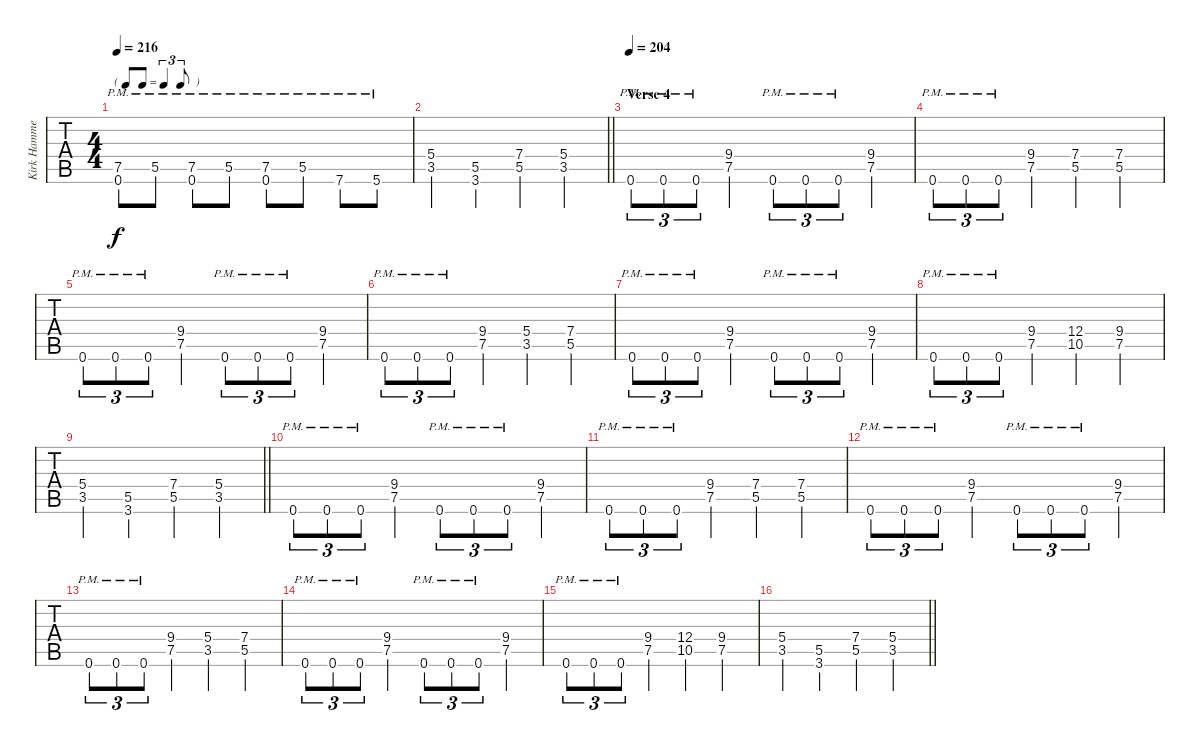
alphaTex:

\track ("Kirk Hammett" "Kirk Hamme") {instrument distortionguitar}
\staff {tabs}
\tuning (E4 B3 G3 D3 A2 E2) {hide}
\ts (4 4)
\tf triplet8th
\tempo 216
\clef g2
\ks c
(7.5{pm} 0.6{pm}).8{dy f} 5.5{pm}.8 (7.5{pm} 0.6{pm}).8 5.5{pm}.8 (7.5{pm} 0.6{pm}).8 5.5{pm}.8 7.6{pm}.8 5.6{pm}.8 |
\barLineRight lightlight
(5.4 3.5).4 (5.5 3.6).4 (7.4 5.5).4 (5.4 3.5).4 |
\section ("" "Verse 4")
\tempo 204
0.6{pm}.8{tu (3 2)} 0.6{pm}.8{tu (3 2)} 0.6{pm}.8{tu (3 2)} (9.4 7.5).4 0.6{pm}.8{tu (3 2)} 0.6{pm}.8{tu (3 2)} 0.6{pm}.8{tu (3 2)} (9.4 7.5).4 |
0.6{pm}.8{tu (3 2)} 0.6{pm}.8{tu (3 2)} 0.6{pm}.8{tu (3 2)} (9.4 7.5).4 (7.4 5.5).4 (7.4 5.5).4 |
0.6{pm}.8{tu (3 2)} 0.6{pm}.8{tu (3 2)} 0.6{pm}.8{tu (3 2)} (9.4 7.5).4 0.6{pm}.8{tu (3 2)} 0.6{pm}.8{tu (3 2)} 0.6{pm}.8{tu (3 2)} (9.4 7.5).4 |
0.6{pm}.8{tu (3 2)} 0.6{pm}.8{tu (3 2)} 0.6{pm}.8{tu (3 2)} (9.4 7.5).4 (5.4 3.5).4 (7.4 5.5).4 |
0.6{pm}.8{tu (3 2)} 0.6{pm}.8{tu (3 2)} 0.6{pm}.8{tu (3 2)} (9.4 7.5).4 0.6{pm}.8{tu (3 2)} 0.6{pm}.8{tu (3 2)} 0.6{pm}.8{tu (3 2)} (9.4 7.5).4 |
0.6{pm}.8{tu (3 2)} 0.6{pm}.8{tu (3 2)} 0.6{pm}.8{tu (3 2)} (9.4 7.5).4 (12.4 10.5).4 (9.4 7.5).4 |
\barLineRight lightlight
(5.4 3.5).4 (5.5 3.6).4 (7.4 5.5).4 (5.4 3.5).4 |
0.6{pm}.8{tu (3 2)} 0.6{pm}.8{tu (3 2)} 0.6{pm}.8{tu (3 2)} (9.4 7.5).4 0.6{pm}.8{tu (3 2)} 0.6{pm}.8{tu (3 2)} 0.6{pm}.8{tu (3 2)} (9.4 7.5).4 |
0.6{pm}.8{tu (3 2)} 0.6{pm}.8{tu (3 2)} 0.6{pm}.8{tu (3 2)} (9.4 7.5).4 (7.4 5.5).4 (7.4 5.5).4 |
0.6{pm}.8{tu (3 2)} 0.6{pm}.8{tu (3 2)} 0.6{pm}.8{tu (3 2)} (9.4 7.5).4 0.6{pm}.8{tu (3 2)} 0.6{pm}.8{tu (3 2)} 0.6{pm}.8{tu (3 2)} (9.4 7.5).4 |
0.6{pm}.8{tu (3 2)} 0.6{pm}.8{tu (3 2)} 0.6{pm}.8{tu (3 2)} (9.4 7.5).4 (5.4 3.5).4 (7.4 5.5).4 |
0.6{pm}.8{tu (3 2)} 0.6{pm}.8{tu (3 2)} 0.6{pm}.8{tu (3 2)} (9.4 7.5).4 0.6{pm}.8{tu (3 2)} 0.6{pm}.8{tu (3 2)} 0.6{pm}.8{tu (3 2)} (9.4 7.5).4 |
0.6{pm}.8{tu (3 2)} 0.6{pm}.8{tu (3 2)} 0.6{pm}.8{tu (3 2)} (9.4 7.5).4 (12.4 10.5).4 (9.4 7.5).4 |
\barLineRight lightlight
(5.4 3.5).4 (5.5 3.6).4 (7.4 5.5).4 (5.4 3.5).4
